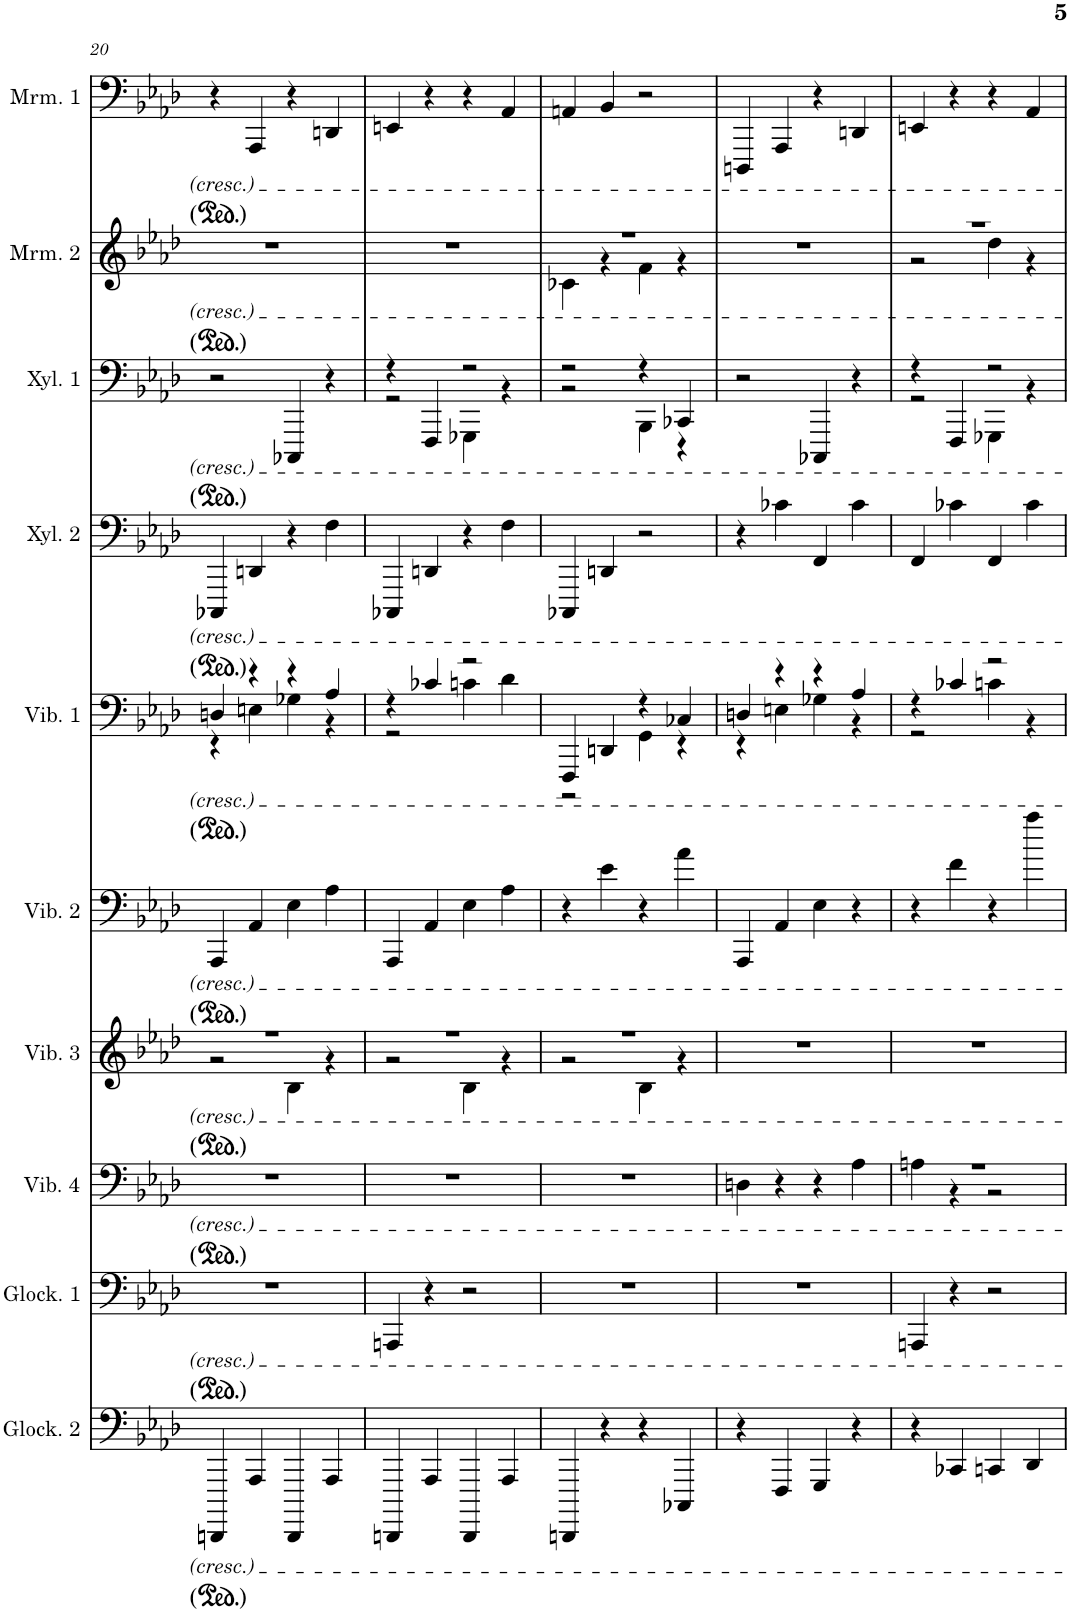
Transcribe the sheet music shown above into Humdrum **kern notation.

**kern	**kern	**kern	**kern	**kern	**kern	**kern	**kern	**kern	**kern
*part10	*part9	*part8	*part7	*part6	*part5	*part4	*part3	*part2	*part1
*staff10	*staff9	*staff8	*staff7	*staff6	*staff5	*staff4	*staff3	*staff2	*staff1
*I"Glockenspiel 2	*I"Glockenspiel 1	*I"Vibraphone 4	*I"Vibraphone 3	*I"Vibraphone 2	*I"Vibraphone 1	*I"Xylophone 2	*I"Xylophone 1	*I"Marimba 2	*I"Marimba 1
*I'Glock. 2	*I'Glock. 1	*I'Vib. 4	*I'Vib. 3	*I'Vib. 2	*I'Vib. 1	*I'Xyl. 2	*I'Xyl. 1	*I'Mrm. 2	*I'Mrm. 1
!!LO:PB:g=z
*clefF4	*clefF4	*clefF4	*clefG2	*clefF4	*clefF4	*clefF4	*clefF4	*clefG2	*clefF4
*Trd-14c-24	*Trd-14c-24	*	*	*	*	*Trd-7c-12	*Trd-7c-12	*	*
*k[b-e-a-d-]	*k[b-e-a-d-]	*k[b-e-a-d-]	*k[b-e-a-d-]	*k[b-e-a-d-]	*k[b-e-a-d-]	*k[b-e-a-d-]	*k[b-e-a-d-]	*k[b-e-a-d-]	*k[b-e-a-d-]
*M4/4	*M4/4	*M4/4	*M4/4	*M4/4	*M4/4	*M4/4	*M4/4	*M4/4	*M4/4
=20	=20	=20	=20	=20	=20	=20	=20	=20	=20
*	*	*	*^	*	*^	*	*	*	*
4DDDDn/	1r	1r	1r	2r	4AAA-/	4Dn/	4r	4CCC-X/	2r	1r	4r
4AAA-/	.	.	.	.	4AA-/	4r	4En\	4DDn/	.	.	4AAA-/
4DDDD/	.	.	.	4B-\	4E-\	4r	4G-X\	4r	4CCC-X/	.	4r
4AAA-/	.	.	.	4r	4A-\	4A-/	4r	4F\	4r	.	4DDn/
=21	=21	=21	=21	=21	=21	=21	=21	=21	=21	=21	=21
*	*	*	*	*	*	*	*	*	*^	*	*
4DDDDn/	4AAAn/	1r	1r	2r	4AAA-/	4r	2r	4CCC-X/	4r	2r	1r	4EEn/
4AAA-/	4r	.	.	.	4AA-/	4c-X/	.	4DDn/	4FFF/	.	.	4r
4DDDD/	2r	.	.	4B-\	4E-\	2r	4cn\	4r	2r	4GGG-X\	.	4r
4AAA-/	.	.	.	4r	4A-\	.	4d-\	4F\	.	4r	.	4AA-/
=22	=22	=22	=22	=22	=22	=22	=22	=22	=22	=22	=22	=22
*	*	*	*	*	*	*	*	*	*	*	*^	*
4DDDDn/	1r	1r	1r	2r	4r	4FFF/	2r	4CCC-X/	2r	2r	1r	4c-X\	4AAn/
4r	.	.	.	.	4e-\	4DDn/	.	4DDn/	.	.	.	4r	4BB-/
4r	.	.	.	4B-\	4r	4r	4GG\	2r	4r	4BBB-\	.	4f\	2r
4CCC-X/	.	.	.	4r	4a-\	4C-X/	4r	.	4CC-X/	4r	.	4r	.
*	*	*	*	*	*	*	*	*	*v	*v	*	*	*
*	*	*	*v	*v	*	*	*	*	*	*v	*v	*
=23	=23	=23	=23	=23	=23	=23	=23	=23	=23	=23
4r	1r	4Dn\	1r	4AAA-/	4Dn/	4r	4r	2r	1r	4DDDn/
4FFF/	.	4r	.	4AA-/	4r	4En\	4c-X\	.	.	4AAA-/
4GGG/	.	4r	.	4E-\	4r	4G-X\	4FF/	4CCC-X/	.	4r
4r	.	4A-\	.	4r	4A-/	4r	4c-\	4r	.	4DDn/
=24	=24	=24	=24	=24	=24	=24	=24	=24	=24	=24
*	*	*^	*	*	*	*	*	*^	*^	*
4r	4AAAn/	1r	4An\	1r	4r	4r	2r	4FF/	4r	2r	1r	2r	4EEn/
4CC-X/	4r	.	4r	.	4f\	4c-X/	.	4c-X\	4FFF/	.	.	.	4r
4CCn/	2r	.	2r	.	4r	2r	4cn\	4FF/	2r	4GGG-X\	.	4dd-\	4r
4DD-/	.	.	.	.	4aa-\	.	4r	4c-\	.	4r	.	4r	4AA-/
*	*	*	*	*	*	*	*	*	*v	*v	*	*	*
*	*	*v	*v	*	*	*v	*v	*	*	*v	*v	*
=	=	=	=	=	=	=	=	=	=
*-	*-	*-	*-	*-	*-	*-	*-	*-	*-
